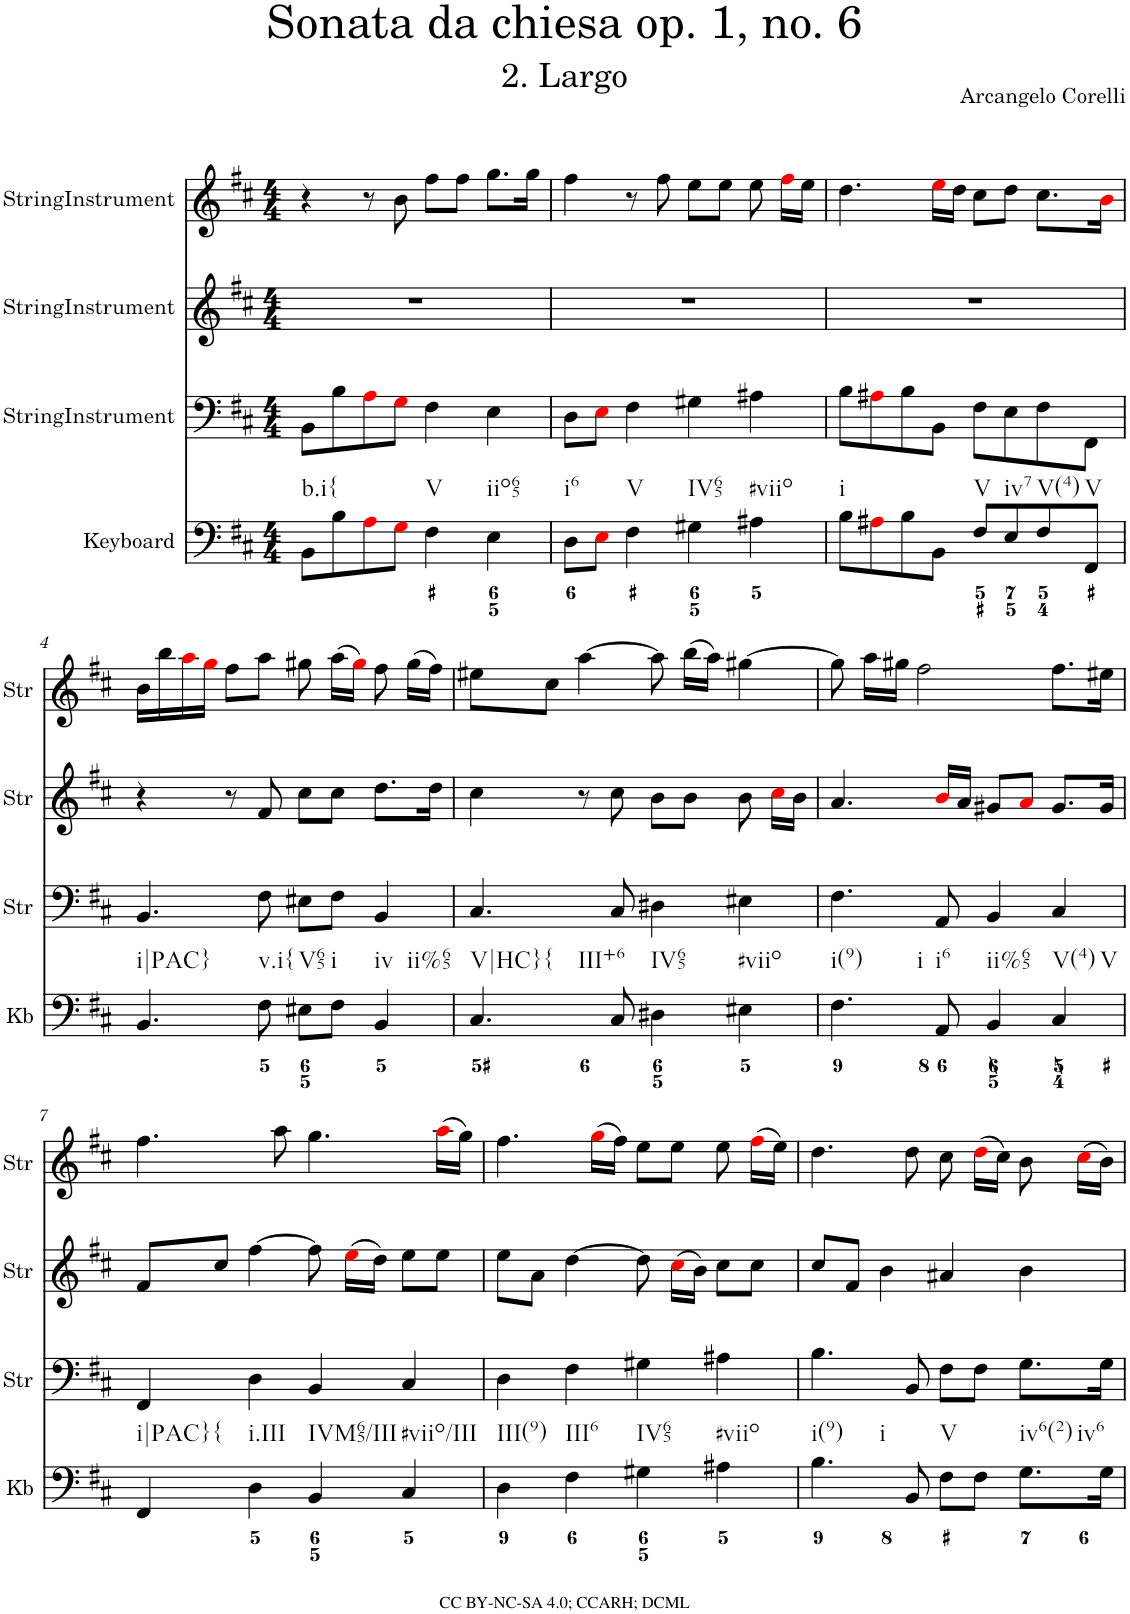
**kern	**kern	**kern	**kern
*part4	*part3	*part2	*part1
*staff4	*staff3	*staff2	*staff1
*I"Keyboard	*I"StringInstrument	*I"StringInstrument	*I"StringInstrument
*I'Kb	*I'Str	*I'Str	*I'Str
*clefF4	*clefF4	*clefG2	*clefG2
*k[f#c#]	*k[f#c#]	*k[f#c#]	*k[f#c#]
*M4/4	*M4/4	*M4/4	*M4/4
=1	=1	=1	=1
!LO:TX:b:t=b.i{	!	!	!
8BB\L	8BB\L	1r	4r
8B\	8B\	.	.
8Ai\	8Ai\	.	8r
8Gi\J	8Gi\J	.	8b\
!LO:TX:b:t=V	!	!	!
4F#\	4F#\	.	8ff#\L
.	.	.	8ff#\J
!LO:TX:b:t=iio65	!	!	!
4E\	4E\	.	8.gg\L
.	.	.	16gg\Jk
=2	=2	=2	=2
!LO:TX:b:t=i6	!	!	!
8D\L	8D\L	1r	4ff#\
8Ei\J	8Ei\J	.	.
!LO:TX:b:t=V	!	!	!
4F#\	4F#\	.	8r
.	.	.	8ff#\
!LO:TX:b:t=IV65	!	!	!
4G#X\	4G#X\	.	8ee\L
.	.	.	8ee\J
!LO:TX:b:t=#viio	!	!	!
4A#X\	4A#X\	.	8ee\
.	.	.	16ff#i\LL
.	.	.	16ee\JJ
=3	=3	=3	=3
!LO:TX:b:t=i	!	!	!
8B\L	8B\L	1r	4.dd\
8A#Xi\	8A#Xi\	.	.
8B\	8B\	.	.
8BB\J	8BB\J	.	16eei\LL
.	.	.	16dd\JJ
!LO:TX:b:t=V	!	!	!
8F#/L	8F#\L	.	8cc#\L
!LO:TX:b:t=iv7	!	!	!
8E/	8E\	.	8dd\J
!LO:TX:b:t=V(4)	!	!	!
8F#/	8F#\	.	8.cc#\L
!LO:TX:b:t=V	!	!	!
8FF#/J	8FF#\J	.	.
.	.	.	16bi\Jk
!!LO:LB:g=z
=4	=4	=4	=4
!LO:TX:b:t=i|PAC}	!	!	!
4.BB/	4.BB/	4r	16b\LL
.	.	.	16bb\
.	.	.	16aai\
.	.	.	16ggi\JJ
.	.	8r	8ff#\L
!LO:TX:b:t=v.i{	!	!	!
8F#\	8F#\	8f#/	8aa\J
!LO:TX:b:t=V65	!	!	!
8E#X\L	8E#X\L	8cc#\L	8gg#X\
!LO:TX:b:t=i	!	!	!
8F#\J	8F#\J	8cc#\J	(16aa\LL
.	.	.	16gg#i\JJ)
!LO:TX:b:t=iv	!	!	!
!LO:TX:b:t=ii%65	!	!	!
4BB/	4BB/	8.dd\L	8ff#\
.	.	.	(16gg#\LL
.	.	16dd\Jk	16ff#\JJ)
=5	=5	=5	=5
!LO:TX:b:t=V|HC}	!	!	!
!LO:TX:b:t={	!	!	!
!LO:TX:b:t=III+6	!	!	!
4.C#/	4.C#/	4cc#\	8ee#X\L
.	.	.	8cc#\J
.	.	8r	[4aa\
8C#/	8C#/	8cc#\	.
!LO:TX:b:t=IV65	!	!	!
4D#X\	4D#X\	8b\L	8aa\]
.	.	8b\J	(16bb\LL
.	.	.	16aa\JJ)
!LO:TX:b:t=#viio	!	!	!
4E#X\	4E#X\	8b\	[4gg#X\
.	.	16cc#i\LL	.
.	.	16b\JJ	.
=6	=6	=6	=6
!LO:TX:b:t=i(9)	!	!	!
!LO:TX:b:t=i	!	!	!
4.F#\	4.F#\	4.a/	8gg#\]
.	.	.	16aa\LL
.	.	.	16gg#X\JJ
.	.	.	2ff#\
!LO:TX:b:t=i6	!	!	!
8AA/	8AA/	16bi/LL	.
.	.	16a/JJ	.
!LO:TX:b:t=ii%65	!	!	!
4BB/	4BB/	8g#X/L	.
.	.	8ai/J	.
!LO:TX:b:t=V(4)	!	!	!
!LO:TX:b:t=V	!	!	!
4C#/	4C#/	8.g#/L	8.ff#\L
.	.	16g#/Jk	16ee#X\Jk
!!LO:LB:g=z
=7	=7	=7	=7
!LO:TX:b:t=i|PAC}	!	!	!
!LO:TX:b:t={	!	!	!
4FF#/	4FF#/	8f#/L	4.ff#\
.	.	8cc#/J	.
!LO:TX:b:t=i.III	!	!	!
4D\	4D\	[4ff#\	.
.	.	.	8aa\
!LO:TX:b:t=IVM65/III	!	!	!
4BB/	4BB/	8ff#\]	4.gg\
.	.	(16eei\LL	.
.	.	16dd\JJ)	.
!LO:TX:b:t=#viio/III	!	!	!
4C#/	4C#/	8ee\L	.
.	.	8ee\J	(16aai\LL
.	.	.	16gg\JJ)
=8	=8	=8	=8
!LO:TX:b:t=III(9)	!	!	!
4D\	4D\	8ee\L	4.ff#\
.	.	8a\J	.
!LO:TX:b:t=III6	!	!	!
4F#\	4F#\	[4dd\	.
.	.	.	(16ggi\LL
.	.	.	16ff#\JJ)
!LO:TX:b:t=IV65	!	!	!
4G#X\	4G#X\	8dd\]	8ee\L
.	.	(16cc#i\LL	8ee\J
.	.	16b\JJ)	.
!LO:TX:b:t=#viio	!	!	!
4A#X\	4A#X\	8cc#\L	8ee\
.	.	8cc#\J	(16ff#i\LL
.	.	.	16ee\JJ)
=9	=9	=9	=9
!LO:TX:b:t=i(9)	!	!	!
!LO:TX:b:t=i	!	!	!
4.B\	4.B\	8cc#/L	4.dd\
.	.	8f#/J	.
.	.	4b\	.
8BB/	8BB/	.	8dd\
!LO:TX:b:t=V	!	!	!
8F#\L	8F#\L	4a#X/	8cc#\
8F#\J	8F#\J	.	(16ddi\LL
.	.	.	16cc#\JJ)
!LO:TX:b:t=iv6(2)	!	!	!
!LO:TX:b:t=iv6	!	!	!
8.G\L	8.G\L	4b\	8b\
.	.	.	(16cc#i\LL
16G\Jk	16G\Jk	.	16b\JJ)
=	=	=	=
*-	*-	*-	*-
